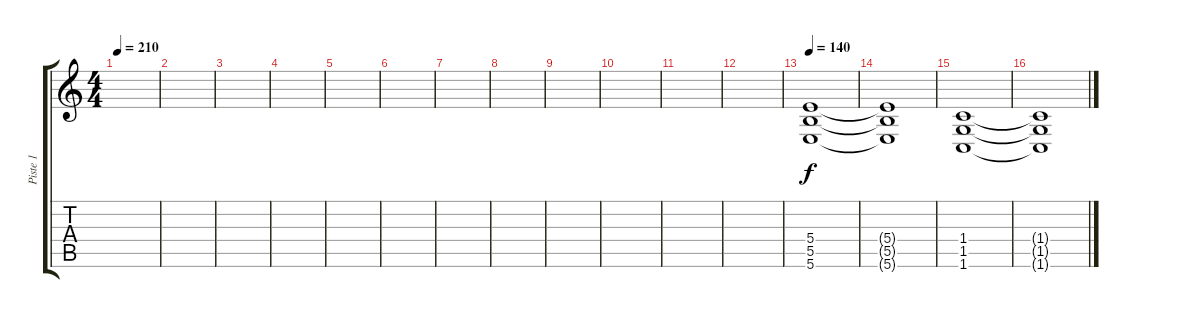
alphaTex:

\track ("Piste 1" "Piste 1") {instrument distortionguitar}
\staff {score tabs}
\tuning (Db4 Ab3 E3 B2 Gb2 B1) {hide}
\ts (4 4)
\tempo 210
\clef g2
\ks c
|
|
|
|
|
|
|
|
|
|
|
|
\tempo 140
(5.4 5.5 5.6).1 |
(5.4{t} 5.5{t} 5.6{t}).1 |
(1.4 1.5 1.6).1 |
(1.4{t} 1.5{t} 1.6{t}).1
